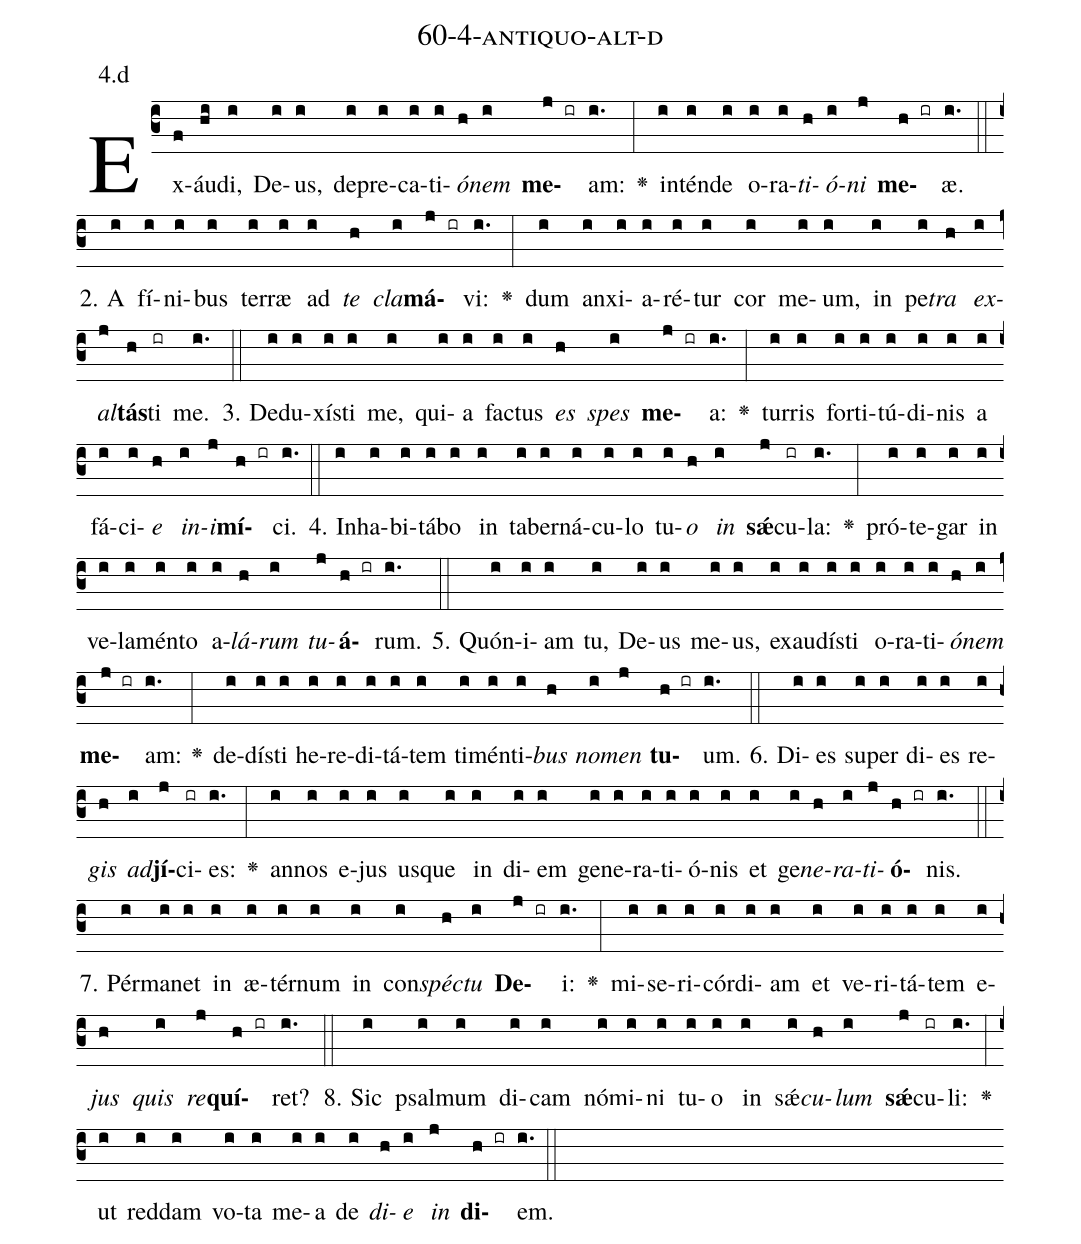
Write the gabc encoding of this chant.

name: 60-4-antiquo-alt-d;
annotation: 4.d;
%%
(c3)Ex(f)áu(hi)di,(i) De(i)us,(i) de(i)pre(i)ca(i)ti(i)<i>ó</i>(h)<i>nem</i>(i) <b>me</b>(j ir)am:(i.) <v>\greheightstar</v>(:) in(i)tén(i)de(i) o(i)ra(i)<i>ti</i>(h)<i>ó</i>(i)<i>ni</i>(j) <b>me</b>(h ir)æ.(i.) (::)
2. A(i) fí(i)ni(i)bus(i) ter(i)ræ(i) ad(i) <i>te</i>(h) <i>cla</i>(i)<b>má</b>(j ir)vi:(i.) <v>\greheightstar</v>(:) dum(i) an(i)xi(i)a(i)ré(i)tur(i) cor(i) me(i)um,(i) in(i) pe(i)<i>tra</i>(h) <i>ex</i>(i)<i>al</i>(j)<b>tás</b>(h)ti(ir) me.(i.) (::)
3. De(i)du(i)xís(i)ti(i) me,(i) qui(i)a(i) fac(i)tus(i) <i>es</i>(h) <i>spes</i>(i) <b>me</b>(j ir)a:(i.) <v>\greheightstar</v>(:) tur(i)ris(i) for(i)ti(i)tú(i)di(i)nis(i) a(i) fá(i)ci(i)<i>e</i>(h) <i>in</i>(i)<i>i</i>(j)<b>mí</b>(h ir)ci.(i.) (::)
4. In(i)ha(i)bi(i)tá(i)bo(i) in(i) ta(i)ber(i)ná(i)cu(i)lo(i) tu(i)<i>o</i>(h) <i>in</i>(i) <b>sǽ</b>(j)cu(ir)la:(i.) <v>\greheightstar</v>(:) pró(i)te(i)gar(i) in(i) ve(i)la(i)mén(i)to(i) a(i)<i>lá</i>(h)<i>rum</i>(i) <i>tu</i>(j)<b>á</b>(h ir)rum.(i.) (::)
5. Quón(i)i(i)am(i) tu,(i) De(i)us(i) me(i)us,(i) ex(i)au(i)dís(i)ti(i) o(i)ra(i)ti(i)<i>ó</i>(h)<i>nem</i>(i) <b>me</b>(j ir)am:(i.) <v>\greheightstar</v>(:) de(i)dís(i)ti(i) he(i)re(i)di(i)tá(i)tem(i) ti(i)mén(i)ti(i)<i>bus</i>(h) <i>no</i>(i)<i>men</i>(j) <b>tu</b>(h ir)um.(i.) (::)
6. Di(i)es(i) su(i)per(i) di(i)es(i) re(i)<i>gis</i>(h) <i>ad</i>(i)<b>jí</b>(j)ci(ir)es:(i.) <v>\greheightstar</v>(:) an(i)nos(i) e(i)jus(i) us(i)que(i) in(i) di(i)em(i) ge(i)ne(i)ra(i)ti(i)ó(i)nis(i) et(i) ge(i)<i>ne</i>(h)<i>ra</i>(i)<i>ti</i>(j)<b>ó</b>(h ir)nis.(i.) (::)
7. Pér(i)ma(i)net(i) in(i) æ(i)tér(i)num(i) in(i) con(i)<i>spéc</i>(h)<i>tu</i>(i) <b>De</b>(j ir)i:(i.) <v>\greheightstar</v>(:) mi(i)se(i)ri(i)cór(i)di(i)am(i) et(i) ve(i)ri(i)tá(i)tem(i) e(i)<i>jus</i>(h) <i>quis</i>(i) <i>re</i>(j)<b>quí</b>(h ir)ret?(i.) (::)
8. Sic(i) psal(i)mum(i) di(i)cam(i) nó(i)mi(i)ni(i) tu(i)o(i) in(i) sǽ(i)<i>cu</i>(h)<i>lum</i>(i) <b>sǽ</b>(j)cu(ir)li:(i.) <v>\greheightstar</v>(:) ut(i) red(i)dam(i) vo(i)ta(i) me(i)a(i) de(i) <i>di</i>(h)<i>e</i>(i) <i>in</i>(j) <b>di</b>(h ir)em.(i.) (::)
